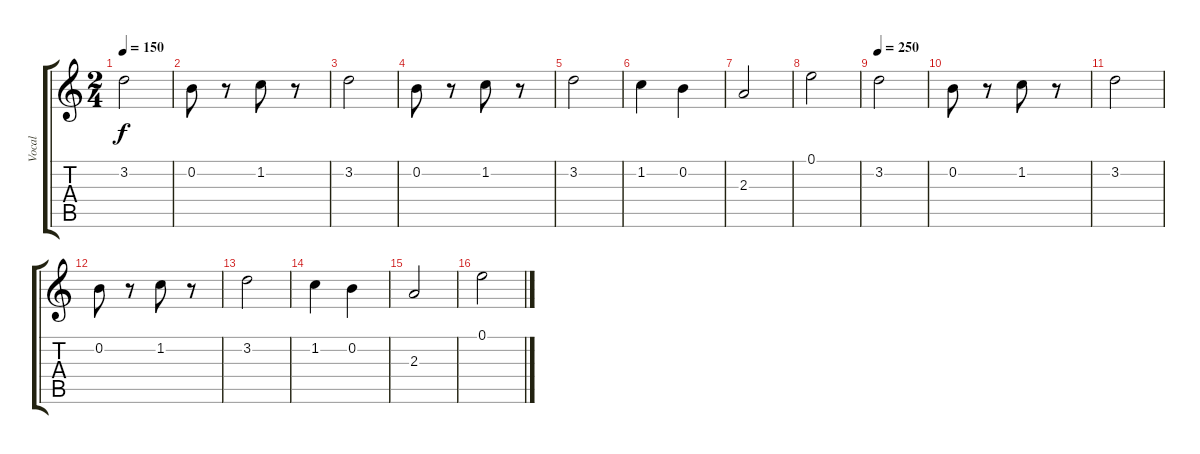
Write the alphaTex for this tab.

\track ("Vocal" "Vocal") {instrument acousticguitarsteel}
\staff {score tabs}
\tuning (E4 B3 G3 D3 A2 E2) {hide}
\ts (2 4)
\tempo 150
\clef g2
\ks c
3.2.2{dy f} |
0.2.8 r.8 1.2.8 r.8 |
3.2.2 |
0.2.8 r.8 1.2.8 r.8 |
3.2.2 |
1.2.4 0.2.4 |
2.3.2 |
0.1.2 |
\tempo 250
3.2.2 |
0.2.8 r.8 1.2.8 r.8 |
3.2.2 |
0.2.8 r.8 1.2.8 r.8 |
3.2.2 |
1.2.4 0.2.4 |
2.3.2 |
0.1.2
